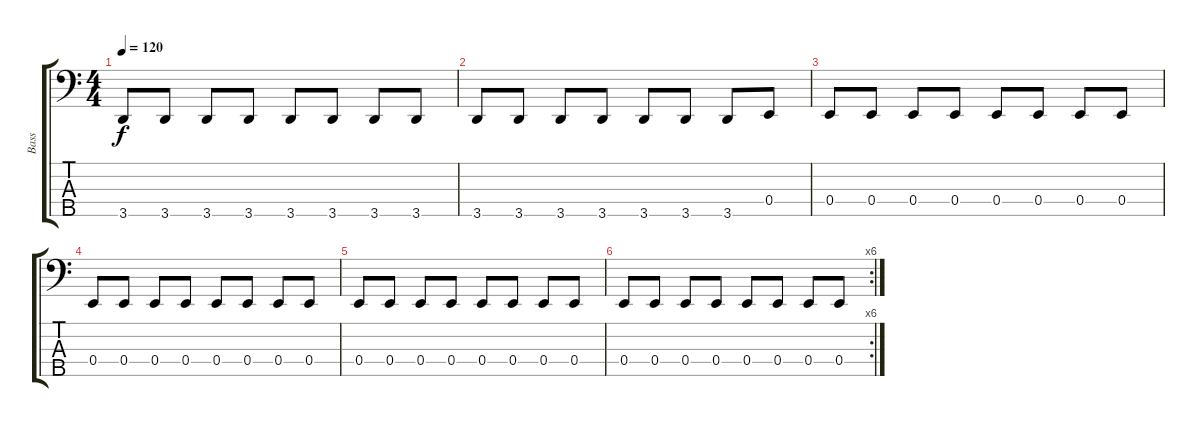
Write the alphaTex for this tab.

\track ("Bass" "Bass") {instrument synthbass2}
\staff {score tabs}
\tuning (G2 D2 A1 E1 B0) {hide}
\ts (4 4)
\tempo 120
\clef f4
\ks c
3.5.8{dy f} 3.5.8 3.5.8 3.5.8 3.5.8 3.5.8 3.5.8 3.5.8 |
3.5.8 3.5.8 3.5.8 3.5.8 3.5.8 3.5.8 3.5.8 0.4.8 |
0.4.8{volume 12} 0.4.8 0.4.8 0.4.8 0.4.8 0.4.8 0.4.8 0.4.8 |
0.4.8 0.4.8 0.4.8 0.4.8 0.4.8 0.4.8 0.4.8 0.4.8 |
0.4.8 0.4.8 0.4.8 0.4.8 0.4.8 0.4.8 0.4.8 0.4.8 |
\rc 6
0.4.8 0.4.8 0.4.8 0.4.8 0.4.8 0.4.8 0.4.8 0.4.8
